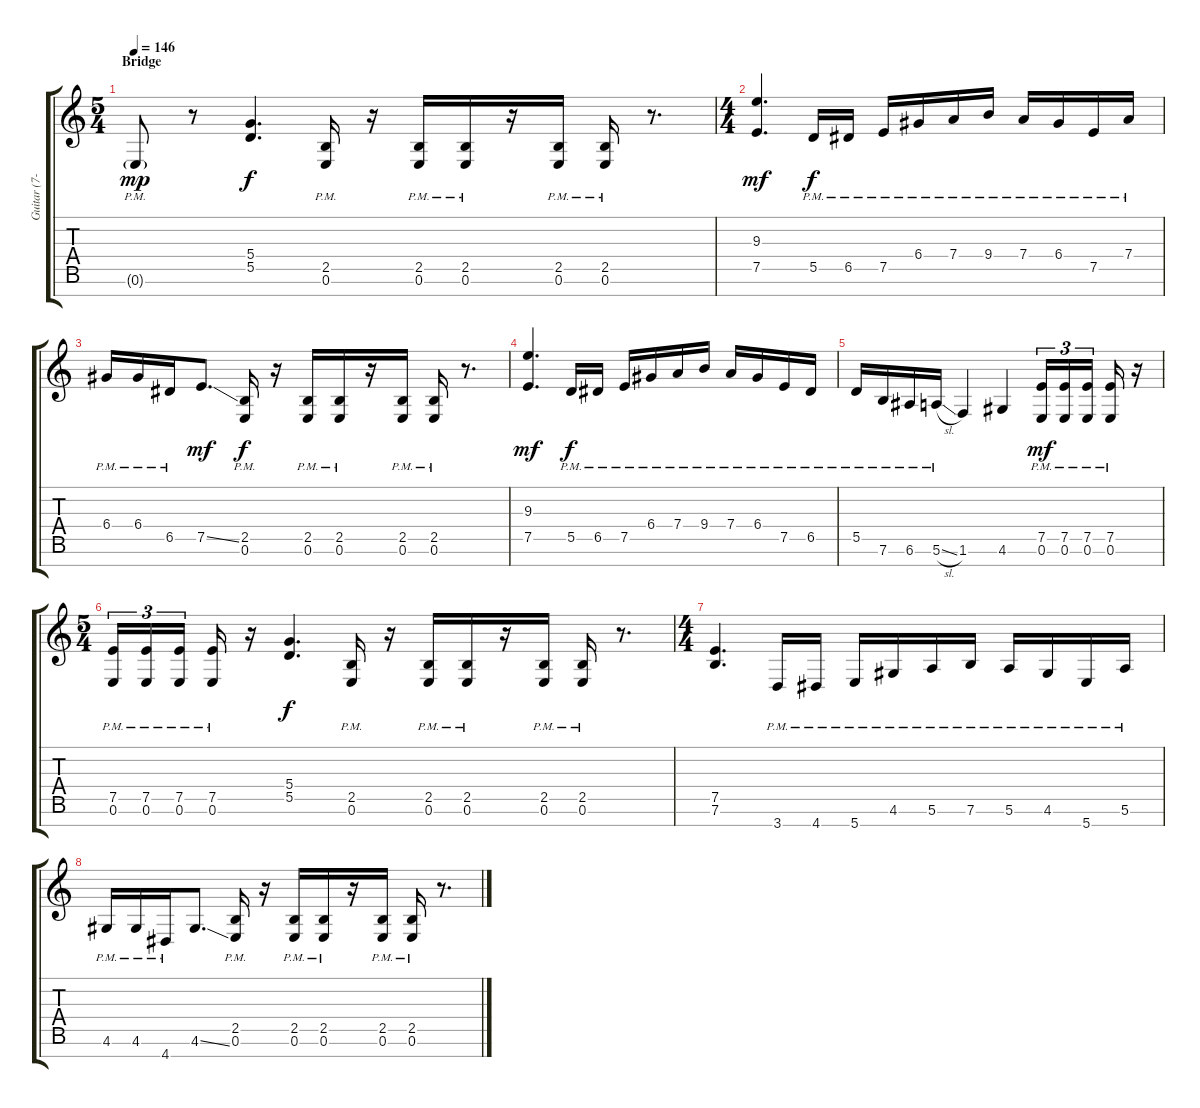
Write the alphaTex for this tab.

\track ("Guitar (7-string)" "Guitar (7-") {instrument distortionguitar}
\staff {score tabs}
\tuning (E4 B3 G3 D3 A2 E2 B1) {hide}
\ts (5 4)
\section ("" "Bridge")
\tempo 146
\clef g2
\ks c
0.6{g pm}.8{dy mp} r.8 (5.4 5.5).4{d dy f} (2.5{pm} 0.6{pm}).16 r.16 (2.5{pm} 0.6{pm}).16 (2.5{pm} 0.6{pm}).16 r.16 (2.5{pm} 0.6{pm}).16 (2.5{pm} 0.6{pm}).16 r.8{d} |
\ts (4 4)
(9.3 7.5).4{d dy mf} 5.5{pm}.16{dy f} 6.5{pm}.16 7.5{pm}.16 6.4{pm}.16 7.4{pm}.16 9.4{pm}.16 7.4{pm}.16 6.4{pm}.16 7.5{pm}.16 7.4{pm}.16 |
6.4{pm}.16 6.4{pm}.16 6.5{pm}.16 7.5{ss}.8{d dy mf} (2.5{pm} 0.6{pm}).16{dy f} r.16 (2.5{pm} 0.6{pm}).16 (2.5{pm} 0.6{pm}).16 r.16 (2.5{pm} 0.6{pm}).16 (2.5{pm} 0.6{pm}).16 r.8{d} |
(9.3 7.5).4{d dy mf} 5.5{pm}.16{dy f} 6.5{pm}.16 7.5{pm}.16 6.4{pm}.16 7.4{pm}.16 9.4{pm}.16 7.4{pm}.16 6.4{pm}.16 7.5{pm}.16 6.5{pm}.16 |
5.5{pm}.16 7.6{pm}.16 6.6{pm}.16 5.6{sl pm}.16 1.6.4 4.6.4 (7.5{pm} 0.6{pm}).16{tu (3 2) dy mf} (7.5{pm} 0.6{pm}).16{tu (3 2)} (7.5{pm} 0.6{pm}).16{tu (3 2) beam splitsecondary} (7.5{pm} 0.6{pm}).16 r.16 |
\ts (5 4)
(7.5{pm} 0.6{pm}).16{tu (3 2)} (7.5{pm} 0.6{pm}).16{tu (3 2)} (7.5{pm} 0.6{pm}).16{tu (3 2) beam splitsecondary} (7.5{pm} 0.6{pm}).16 r.16 (5.4 5.5).4{d dy f} (2.5{pm} 0.6{pm}).16 r.16 (2.5{pm} 0.6{pm}).16 (2.5{pm} 0.6{pm}).16 r.16 (2.5{pm} 0.6{pm}).16 (2.5{pm} 0.6{pm}).16 r.8{d} |
\ts (4 4)
(7.5 7.6).4{d} 3.7{pm}.16 4.7{pm}.16 5.7{pm}.16 4.6{pm}.16 5.6{pm}.16 7.6{pm}.16 5.6{pm}.16 4.6{pm}.16 5.7{pm}.16 5.6{pm}.16 |
4.6{pm}.16 4.6{pm}.16 4.7{pm}.16 4.6{ss}.8{d} (2.5{pm} 0.6{pm}).16 r.16 (2.5{pm} 0.6{pm}).16 (2.5{pm} 0.6{pm}).16 r.16 (2.5{pm} 0.6{pm}).16 (2.5{pm} 0.6{pm}).16 r.8{d}
